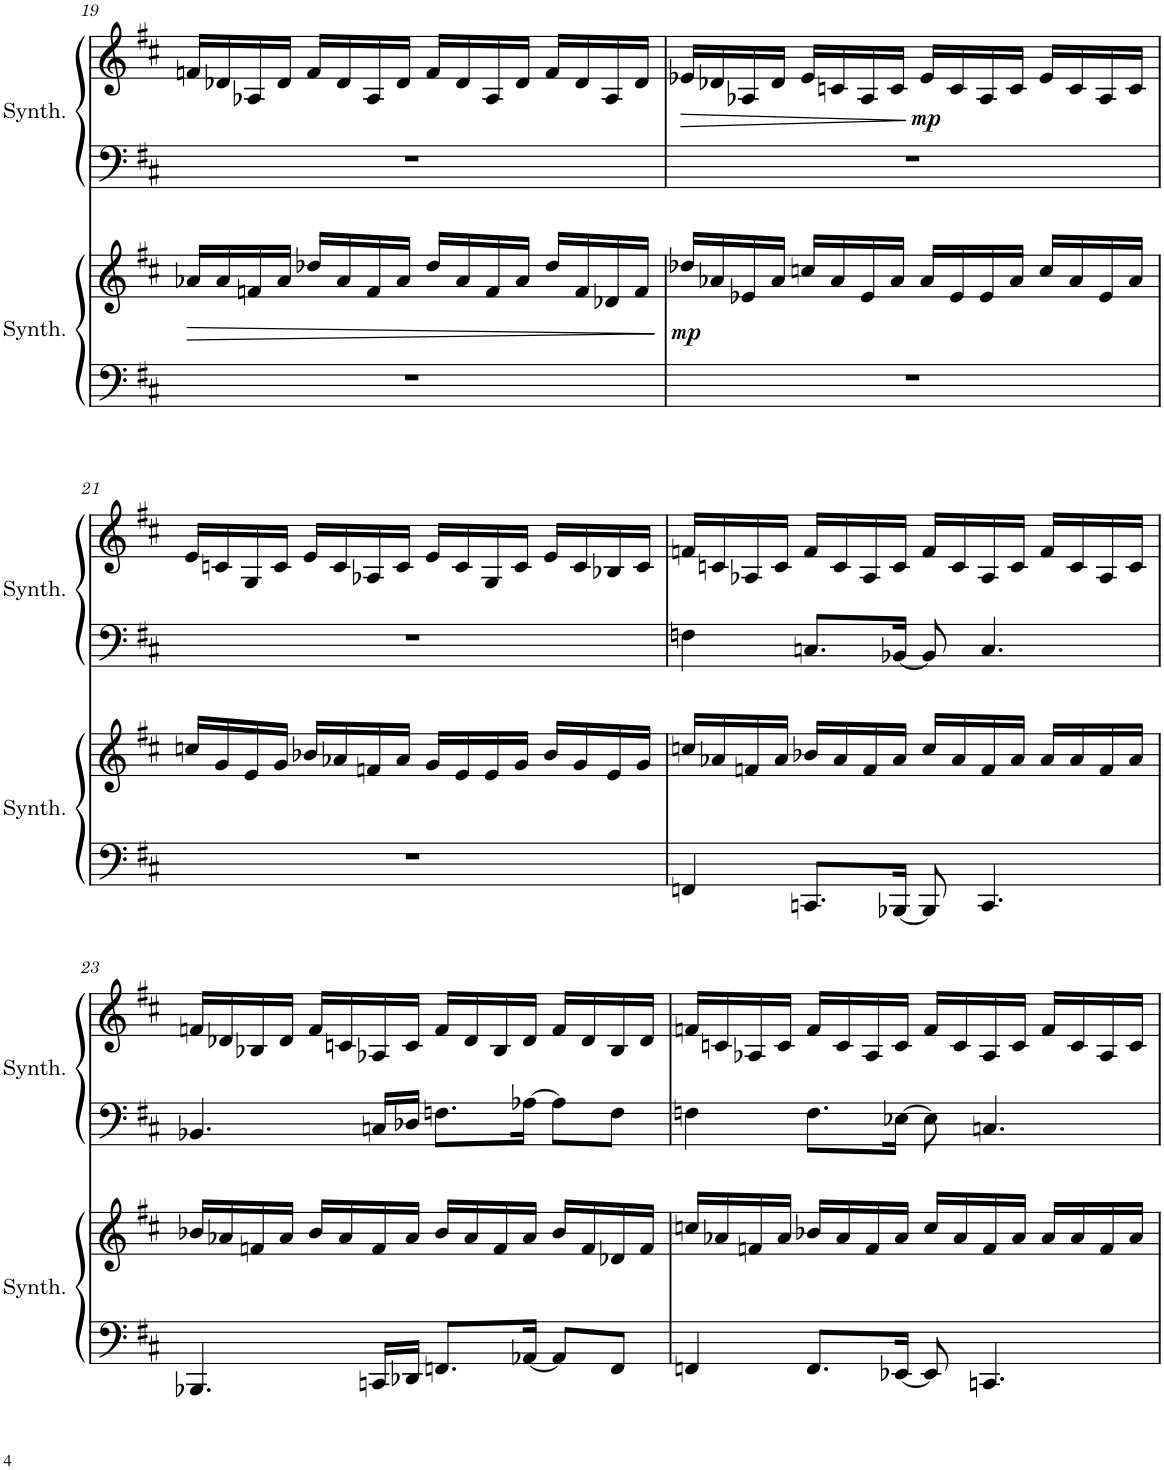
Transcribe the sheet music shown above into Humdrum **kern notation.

**kern	**kern	**dynam	**kern	**kern	**dynam
*part2	*part2	*part2	*part1	*part1	*part1
*staff4	*staff3	*staff3/4	*staff2	*staff1	*staff1/2
*I"Square Synthesizer	*	*	*I"Square Synthesizer	*	*
*I'Synth.	*	*	*I'Synth.	*	*
!!LO:PB:g=z
*clefF4	*clefG2	*	*clefF4	*clefG2	*
*k[f#c#]	*k[f#c#]	*	*k[f#c#]	*k[f#c#]	*
*M4/4	*M4/4	*	*M4/4	*M4/4	*
=19	=19	=19	=19	=19	=19
!	!	!LO:HP:b	!	!	!
1r	16a-X/LL	>	1r	16fn/LL	.
.	16a-/	.	.	16d-X/	.
.	16fn/	.	.	16A-X/	.
.	16a-/JJ	.	.	16d-/JJ	.
.	16dd-X/LL	.	.	16f/LL	.
.	16a-/	.	.	16d-/	.
.	16f/	.	.	16A-/	.
.	16a-/JJ	.	.	16d-/JJ	.
.	16dd-/LL	.	.	16f/LL	.
.	16a-/	.	.	16d-/	.
.	16f/	.	.	16A-/	.
.	16a-/JJ	.	.	16d-/JJ	.
.	16dd-/LL	.	.	16f/LL	.
.	16f/	.	.	16d-/	.
.	16d-X/	.	.	16A-/	.
.	16f/JJ	.	.	16d-/JJ	.
.	.	]	.	.	.
=20	=20	=20	=20	=20	=20
!	!	!LO:DY:b	!	!	!LO:HP:b
1r	16dd-X/LL	mp	1r	16e-X/LL	>
.	16a-X/	.	.	16d-X/	.
.	16e-X/	.	.	16A-X/	.
.	16a-/JJ	.	.	16d-/JJ	.
.	16ccn/LL	.	.	16e-/LL	.
.	16a-/	.	.	16cn/	.
.	16e-/	.	.	16A-/	.
.	16a-/JJ	.	.	16c/JJ	.
!	!	!	!	!	!LO:DY:n=1:b
.	16a-/LL	.	.	16e-/LL	] mp
.	16e-/	.	.	16c/	.
.	16e-/	.	.	16A-/	.
.	16a-/JJ	.	.	16c/JJ	.
.	16cc/LL	.	.	16e-/LL	.
.	16a-/	.	.	16c/	.
.	16e-/	.	.	16A-/	.
.	16a-/JJ	.	.	16c/JJ	.
!!LO:LB:g=z
=21	=21	=21	=21	=21	=21
1r	16ccn/LL	.	1r	16e/LL	.
.	16g/	.	.	16cn/	.
.	16e/	.	.	16G/	.
.	16g/JJ	.	.	16c/JJ	.
.	16b-X/LL	.	.	16e/LL	.
.	16a-X/	.	.	16c/	.
.	16fn/	.	.	16A-X/	.
.	16a-/JJ	.	.	16c/JJ	.
.	16g/LL	.	.	16e/LL	.
.	16e/	.	.	16c/	.
.	16e/	.	.	16G/	.
.	16g/JJ	.	.	16c/JJ	.
.	16b-/LL	.	.	16e/LL	.
.	16g/	.	.	16c/	.
.	16e/	.	.	16B-X/	.
.	16g/JJ	.	.	16c/JJ	.
=22	=22	=22	=22	=22	=22
4FFn/	16ccn/LL	.	4Fn\	16fn/LL	.
.	16a-X/	.	.	16cn/	.
.	16fn/	.	.	16A-X/	.
.	16a-/JJ	.	.	16c/JJ	.
8.CCn/L	16b-X/LL	.	8.Cn/L	16f/LL	.
.	16a-/	.	.	16c/	.
.	16f/	.	.	16A-/	.
[16BBB-X/Jk	16a-/JJ	.	[16BB-X/Jk	16c/JJ	.
8BBB-/]	16cc/LL	.	8BB-/]	16f/LL	.
.	16a-/	.	.	16c/	.
4.CC/	16f/	.	4.C/	16A-/	.
.	16a-/JJ	.	.	16c/JJ	.
.	16a-/LL	.	.	16f/LL	.
.	16a-/	.	.	16c/	.
.	16f/	.	.	16A-/	.
.	16a-/JJ	.	.	16c/JJ	.
!!LO:LB:g=z
=23	=23	=23	=23	=23	=23
4.BBB-X/	16b-X/LL	.	4.BB-X/	16fn/LL	.
.	16a-X/	.	.	16d-X/	.
.	16fn/	.	.	16B-X/	.
.	16a-/JJ	.	.	16d-/JJ	.
.	16b-/LL	.	.	16f/LL	.
.	16a-/	.	.	16cn/	.
16CCn/LL	16f/	.	16Cn/LL	16A-X/	.
16DD-X/JJ	16a-/JJ	.	16D-X/JJ	16c/JJ	.
8.FFn/L	16b-/LL	.	8.Fn\L	16f/LL	.
.	16a-/	.	.	16d-/	.
.	16f/	.	.	16B-/	.
[16AA-X/Jk	16a-/JJ	.	[16A-X\Jk	16d-/JJ	.
8AA-/L]	16b-/LL	.	8A-\L]	16f/LL	.
.	16f/	.	.	16d-/	.
8FF/J	16d-X/	.	8F\J	16B-/	.
.	16f/JJ	.	.	16d-/JJ	.
=24	=24	=24	=24	=24	=24
4FFn/	16ccn/LL	.	4Fn\	16fn/LL	.
.	16a-X/	.	.	16cn/	.
.	16fn/	.	.	16A-X/	.
.	16a-/JJ	.	.	16c/JJ	.
8.FF/L	16b-X/LL	.	8.F\L	16f/LL	.
.	16a-/	.	.	16c/	.
.	16f/	.	.	16A-/	.
[16EE-X/Jk	16a-/JJ	.	[16E-X\Jk	16c/JJ	.
8EE-/]	16cc/LL	.	8E-\]	16f/LL	.
.	16a-/	.	.	16c/	.
4.CCn/	16f/	.	4.Cn/	16A-/	.
.	16a-/JJ	.	.	16c/JJ	.
.	16a-/LL	.	.	16f/LL	.
.	16a-/	.	.	16c/	.
.	16f/	.	.	16A-/	.
.	16a-/JJ	.	.	16c/JJ	.
=	=	=	=	=	=
*-	*-	*-	*-	*-	*-
